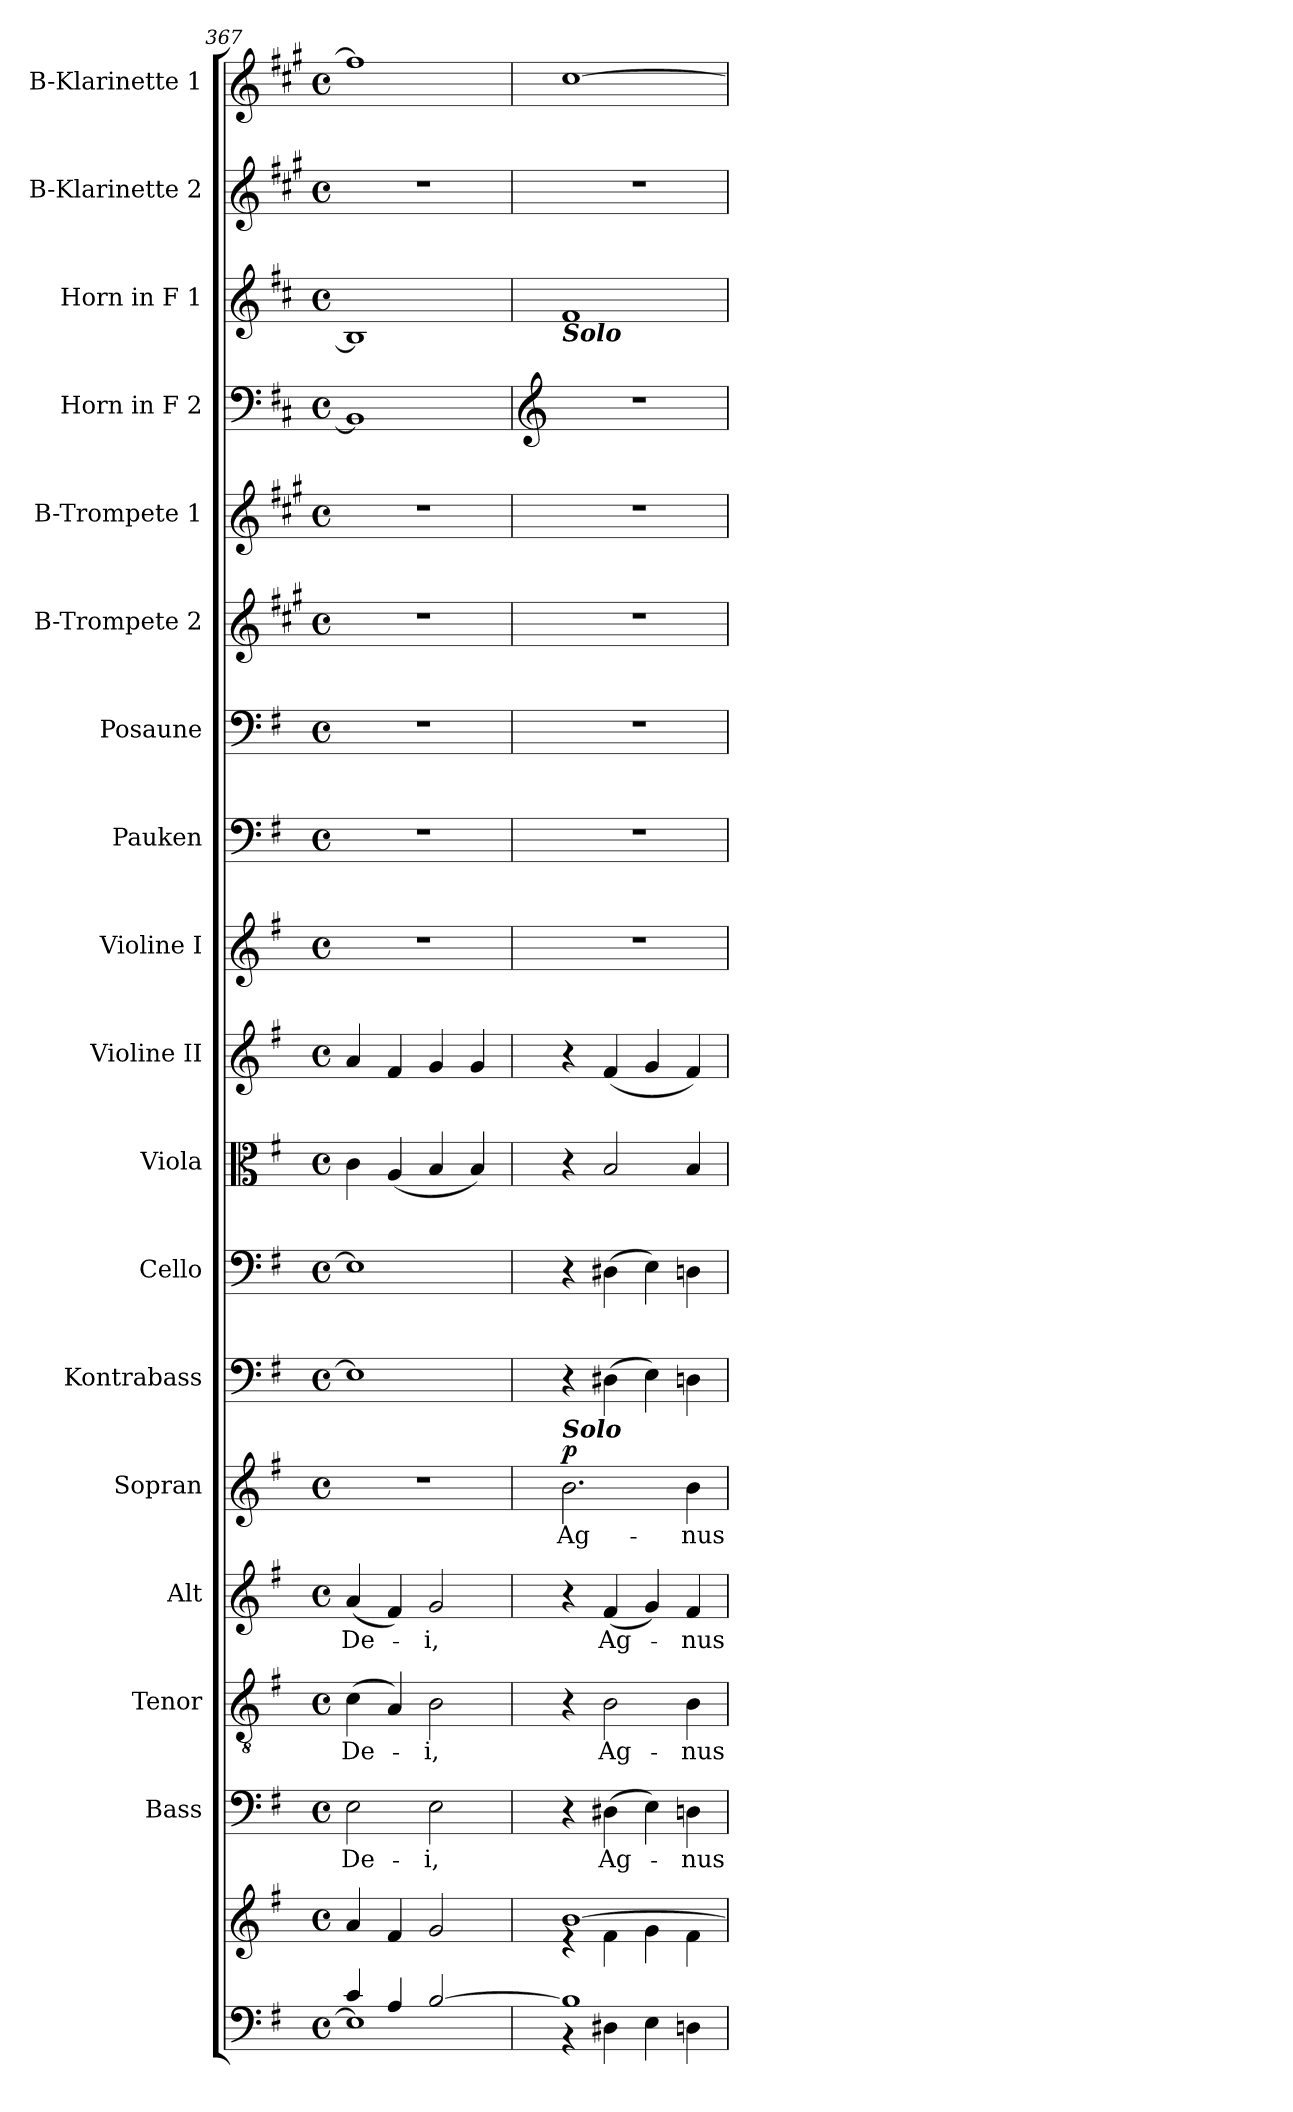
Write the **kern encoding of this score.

**kern	**kern	**kern	**text	**kern	**text	**kern	**text	**kern	**text	**dynam	**kern	**kern	**kern	**kern	**kern	**kern	**kern	**kern	**kern	**kern	**kern	**kern	**kern
*part18	*part18	*part17	*part17	*part16	*part16	*part15	*part15	*part14	*part14	*part14	*part13	*part12	*part11	*part10	*part9	*part8	*part7	*part6	*part5	*part4	*part3	*part2	*part1
*staff19	*staff18	*staff17	*staff17	*staff16	*staff16	*staff15	*staff15	*staff14	*staff14	*staff14	*staff13	*staff12	*staff11	*staff10	*staff9	*staff8	*staff7	*staff6	*staff5	*staff4	*staff3	*staff2	*staff1
*	*	*I"Bass	*	*I"Tenor	*	*I"Alt	*	*I"Sopran	*	*	*I"Kontrabass	*I"Cello	*I"Viola	*I"Violine II	*I"Violine I	*I"Pauken	*I"Posaune	*I"B-Trompete 2	*I"B-Trompete 1	*I"Horn in F 2	*I"Horn in F 1	*I"B-Klarinette 2	*I"B-Klarinette 1
*	*	*I'B.	*	*I'T.	*	*I'A.	*	*I'S.	*	*	*I'Kb.	*	*I'Vla.	*I'Vl. II	*I'Vl. I	*I'Pk.	*I'Pos.	*I'B Trp. 2	*I'B Trp. 1	*	*	*I'B Kl. 2	*I'B Kl. 1
*clefF4	*clefG2	*clefF4	*	*clefGv2	*	*clefG2	*	*clefG2	*	*	*clefF4	*clefF4	*clefC3	*clefG2	*clefG2	*clefF4	*clefF4	*clefG2	*clefG2	*clefF4	*clefG2	*clefG2	*clefG2
*	*	*	*	*	*	*	*	*	*	*	*ITrd7c12	*	*	*	*	*	*	*ITrd1c2	*ITrd1c2	*ITrd4c7	*ITrd4c7	*ITrd1c2	*ITrd1c2
*k[f#]	*k[f#]	*k[f#]	*	*k[f#]	*	*k[f#]	*	*k[f#]	*	*	*k[f#]	*k[f#]	*k[f#]	*k[f#]	*k[f#]	*k[f#]	*k[f#]	*k[f#]	*k[f#]	*k[f#]	*k[f#]	*k[f#]	*k[f#]
*G:	*G:	*G:	*	*G:	*	*G:	*	*G:	*	*	*G:	*G:	*G:	*G:	*G:	*G:	*G:	*G:	*G:	*G:	*G:	*G:	*G:
*M4/4	*M4/4	*M4/4	*	*M4/4	*	*M4/4	*	*M4/4	*	*	*M4/4	*M4/4	*M4/4	*M4/4	*M4/4	*M4/4	*M4/4	*M4/4	*M4/4	*M4/4	*M4/4	*M4/4	*M4/4
*met(c)	*met(c)	*met(c)	*	*met(c)	*	*met(c)	*	*met(c)	*	*	*met(c)	*met(c)	*met(c)	*met(c)	*met(c)	*met(c)	*met(c)	*met(c)	*met(c)	*met(c)	*met(c)	*met(c)	*met(c)
=367	=367	=367	=367	=367	=367	=367	=367	=367	=367	=367	=367	=367	=367	=367	=367	=367	=367	=367	=367	=367	=367	=367	=367
*^	*	*	*	*	*	*	*	*	*	*	*	*	*	*	*	*	*	*	*	*	*	*	*
!	!	!	!	!LO:LY:b	!	!LO:LY:b	!	!LO:LY:b	!	!	!	!	!	!	!	!	!	!	!	!	!	!	!	!
4c/	1E]	4a/	2E\	De-	(>4c\	De-	(<4a/	De-	1r	.	.	1EE]	1E]	4c\	4a/	1r	1r	1r	1r	1r	1EE]	1E]	1r	1ee]
4A/	.	4f#/	.	.	4A/)	.	4f#/)	.	.	.	.	.	.	(<4A/	4f#/	.	.	.	.	.	.	.	.	.
!	!	!	!	!LO:LY:b	!	!LO:LY:b	!	!LO:LY:b	!	!	!	!	!	!	!	!	!	!	!	!	!	!	!	!
[>2B/	.	2g/	2E\	-i,	2B\	-i,	2g/	-i,	.	.	.	.	.	4B/	4g/	.	.	.	.	.	.	.	.	.
.	.	.	.	.	.	.	.	.	.	.	.	.	.	4B/)	4g/	.	.	.	.	.	.	.	.	.
=368	=368	=368	=368	=368	=368	=368	=368	=368	=368	=368	=368	=368	=368	=368	=368	=368	=368	=368	=368	=368	=368	=368	=368	=368
*	*	*	*	*	*	*	*	*	*	*	*	*	*	*	*	*	*	*	*	*	*clefG2	*	*	*
*	*	*^	*	*	*	*	*	*	*	*	*	*	*	*	*	*	*	*	*	*	*	*	*	*
!	!	!	!	!	!	!	!	!	!	!	!	!	!	!	!	!	!	!	!	!	!	!	!LO:TX:b:Bi:t=Solo	!	!
!	!	!	!	!	!	!	!	!	!	!LO:TX:a:Bi:t=Solo	!	!	!	!	!	!	!	!	!	!	!	!	!	!	!
!	!	!	!	!	!	!	!	!	!	!	!LO:LY:b	!LO:DY:a	!	!	!	!	!	!	!	!	!	!	!	!	!
1B]	4r	[>1b	4rd	4r	.	4r	.	4r	.	2.b\	Ag-	p	4r	4r	4r	4r	1r	1r	1r	1r	1r	1r	1B	1r	[1b
!	!	!	!	!	!LO:LY:b	!	!LO:LY:b	!	!LO:LY:b	!	!	!	!	!	!	!	!	!	!	!	!	!	!	!	!
.	4D#X\	.	4f#\	(>4D#X\	Ag-	2B\	Ag-	(<4f#/	Ag-	.	.	.	(>4DD#X\	(>4D#X\	2B/	(<4f#/	.	.	.	.	.	.	.	.	.
.	4E\	.	4g\	4E\)	.	.	.	4g/)	.	.	.	.	4EE\)	4E\)	.	4g/	.	.	.	.	.	.	.	.	.
!	!	!	!	!	!LO:LY:b	!	!LO:LY:b	!	!LO:LY:b	!	!LO:LY:b	!	!	!	!	!	!	!	!	!	!	!	!	!	!
.	4Dn\	.	4f#\	4Dn\	-nus	4B\	-nus	4f#/	-nus	4b\	-nus	.	4DDn\	4Dn\	4B/	4f#/)	.	.	.	.	.	.	.	.	.
*v	*v	*	*	*	*	*	*	*	*	*	*	*	*	*	*	*	*	*	*	*	*	*	*	*	*
*	*v	*v	*	*	*	*	*	*	*	*	*	*	*	*	*	*	*	*	*	*	*	*	*	*
=	=	=	=	=	=	=	=	=	=	=	=	=	=	=	=	=	=	=	=	=	=	=	=
*-	*-	*-	*-	*-	*-	*-	*-	*-	*-	*-	*-	*-	*-	*-	*-	*-	*-	*-	*-	*-	*-	*-	*-
